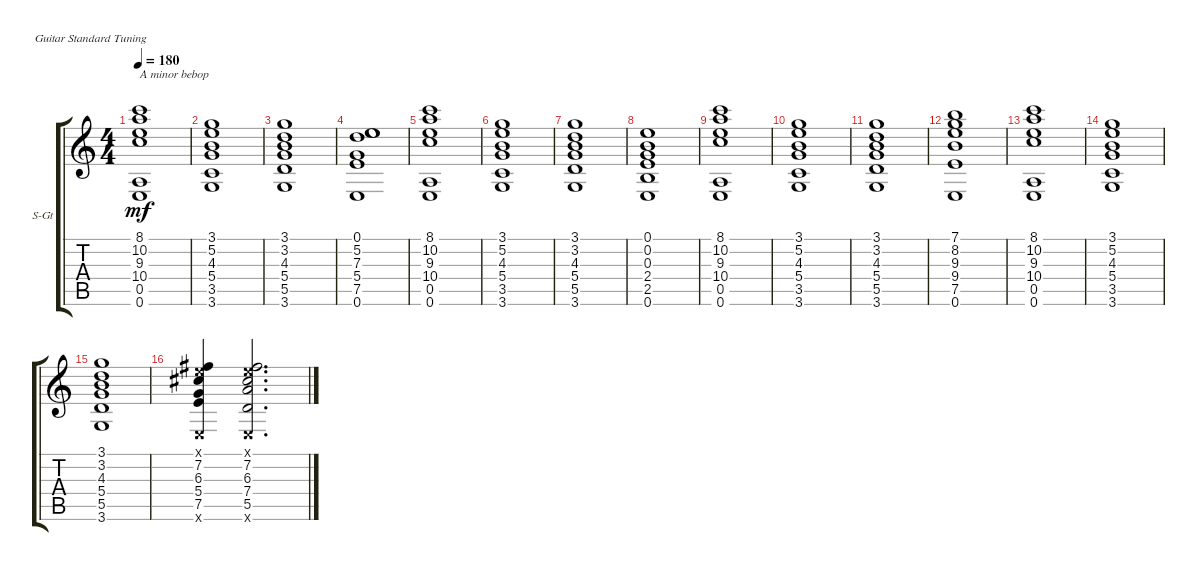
\defaultSystemsLayout 4
\bracketExtendMode groupsimilarinstruments
\firstSystemTrackNameOrientation horizontal
\otherSystemsTrackNameOrientation horizontal
\track ("Steel Guitar" "S-Gt") {instrument acousticguitarsteel}
\staff {score tabs}
\tuning (E4 B3 G3 D3 A2 E2)
\ts (4 4)
\tempo 180
\clef g2
\ks c
(8.1 10.2 9.3 10.4 0.5 0.6).1{txt "A minor bebop" dy mf instrument acousticguitarsteel} |
(3.6 3.5 5.4 4.3 5.2 3.1).1 |
(3.6 5.5 5.4 4.3 3.2 3.1).1 |
(0.6 7.5 5.4 7.3 5.2 0.1).1 |
(8.1 10.2 9.3 10.4 0.5 0.6).1 |
(3.6 3.5 5.4 4.3 5.2 3.1).1 |
(3.6 5.5 5.4 4.3 3.2 3.1).1 |
(0.6 2.5 2.4 0.3 0.2 0.1).1 |
(8.1 10.2 9.3 10.4 0.5 0.6).1 |
(3.6 3.5 5.4 4.3 5.2 3.1).1 |
(3.6 5.5 5.4 4.3 3.2 3.1).1 |
(0.6 7.5 9.4 9.3 8.2 7.1).1 |
(8.1 10.2 9.3 10.4 0.5 0.6).1 |
(3.6 3.5 5.4 4.3 5.2 3.1).1 |
(3.6 5.5 5.4 4.3 3.2 3.1).1 |
(0.6{x} 7.5 5.4 6.3 7.2 0.1{x}).4 (0.6{x} 5.5 7.4 6.3 7.2 0.1{x}).2{d}
